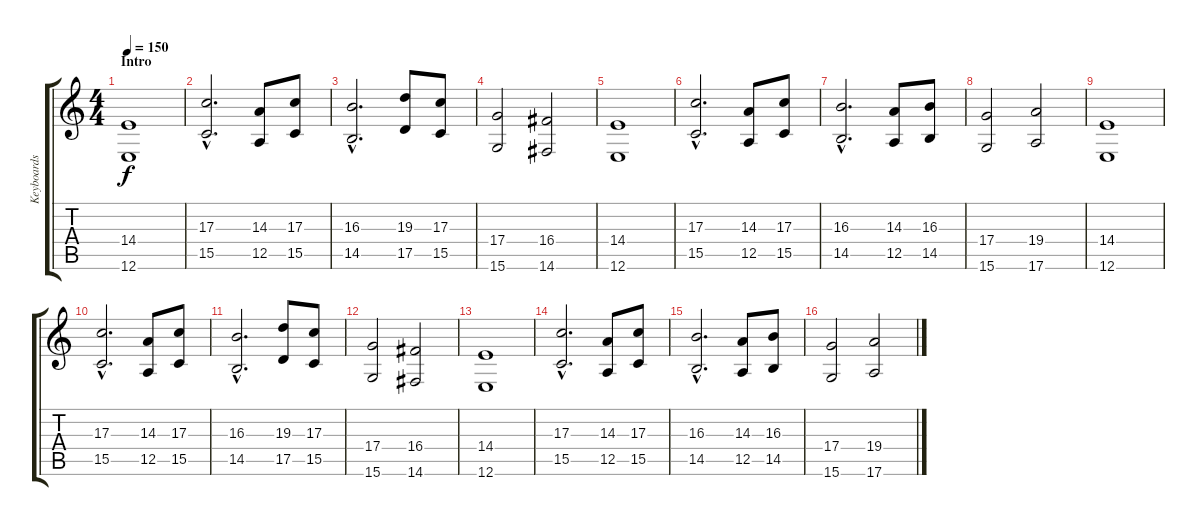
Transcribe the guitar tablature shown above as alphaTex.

\track ("Keyboards" "Keyboards") {instrument tremolostrings}
\staff {score tabs}
\tuning (E4 B3 G3 D3 A2 E2) {hide}
\ts (4 4)
\section ("" "Intro")
\tempo 150
\clef g2
\ks c
(14.4 12.6).1{dy f instrument tremolostrings} |
(17.3{hac} 15.5{hac}).2{d} (14.3 12.5).8 (17.3 15.5).8 |
(16.3{hac} 14.5{hac}).2{d} (19.3 17.5).8 (17.3 15.5).8 |
(17.4 15.6).2 (16.4 14.6).2 |
(14.4 12.6).1{instrument tremolostrings} |
(17.3{hac} 15.5{hac}).2{d} (14.3 12.5).8 (17.3 15.5).8 |
(16.3{hac} 14.5{hac}).2{d} (14.3 12.5).8 (16.3 14.5).8 |
(17.4 15.6).2 (19.4 17.6).2 |
(14.4 12.6).1{instrument tremolostrings} |
(17.3{hac} 15.5{hac}).2{d} (14.3 12.5).8 (17.3 15.5).8 |
(16.3{hac} 14.5{hac}).2{d} (19.3 17.5).8 (17.3 15.5).8 |
(17.4 15.6).2 (16.4 14.6).2 |
(14.4 12.6).1{instrument tremolostrings} |
(17.3{hac} 15.5{hac}).2{d} (14.3 12.5).8 (17.3 15.5).8 |
(16.3{hac} 14.5{hac}).2{d} (14.3 12.5).8 (16.3 14.5).8 |
(17.4 15.6).2 (19.4 17.6).2
